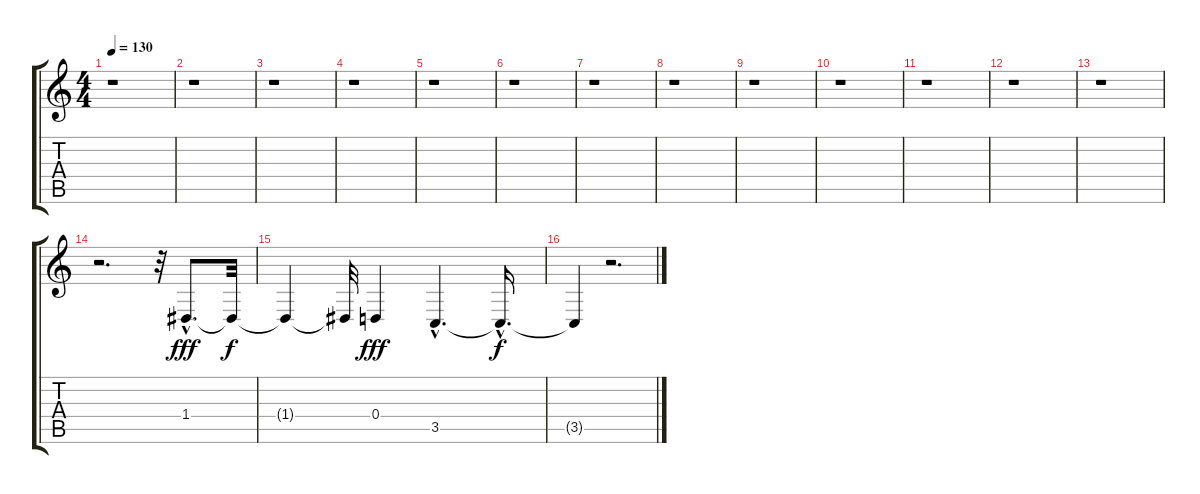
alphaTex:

\track "" {instrument vibraphone}
\staff {score tabs}
\tuning (E4 B3 G3 D3 A2 E2) {hide}
\ts (4 4)
\tempo 130
\clef g2
\ks c
r.1{dy fff} |
r.1 |
r.1 |
r.1 |
r.1 |
r.1 |
r.1 |
r.1 |
r.1 |
r.1 |
r.1 |
r.1 |
r.1 |
r.2{d} r.32 1.4{hac}.8{d volume 16 balance 10 instrument brasssection} 1.4{t}.32{dy f} |
1.4{t}.4 1.4{t}.32 0.4.4{dy fff} 3.5{hac}.4{d} 3.5{hac t}.16{d dy f} |
3.5{t}.4 r.2{d}
